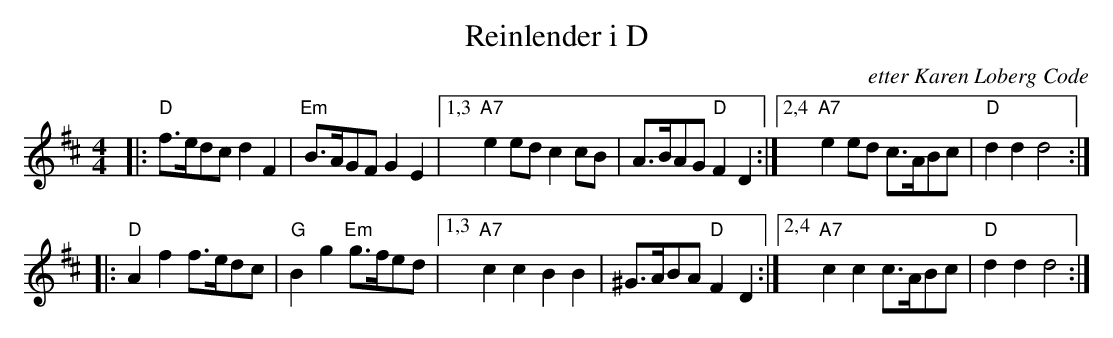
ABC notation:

X:1
T: Reinlender i D
O: etter Karen Loberg Code
M: 4/4
L: 1/8
K: D
|: "D"f>edc d2F2 | "Em"B>AGF G2E2 |1,3 "A7"e2ed c2cB | A>BAG "D"F2D2 :|2,4 "A7"e2ed c>ABc | "D"d2d2 d4 :|
|: "D"A2f2 f>edc | "G"B2g2 "Em"g>fed |1,3 "A7"c2c2 B2B2 | ^G>ABA "D"F2D2 :|2,4 "A7"c2c2 c>ABc | "D"d2d2 d4 :|
